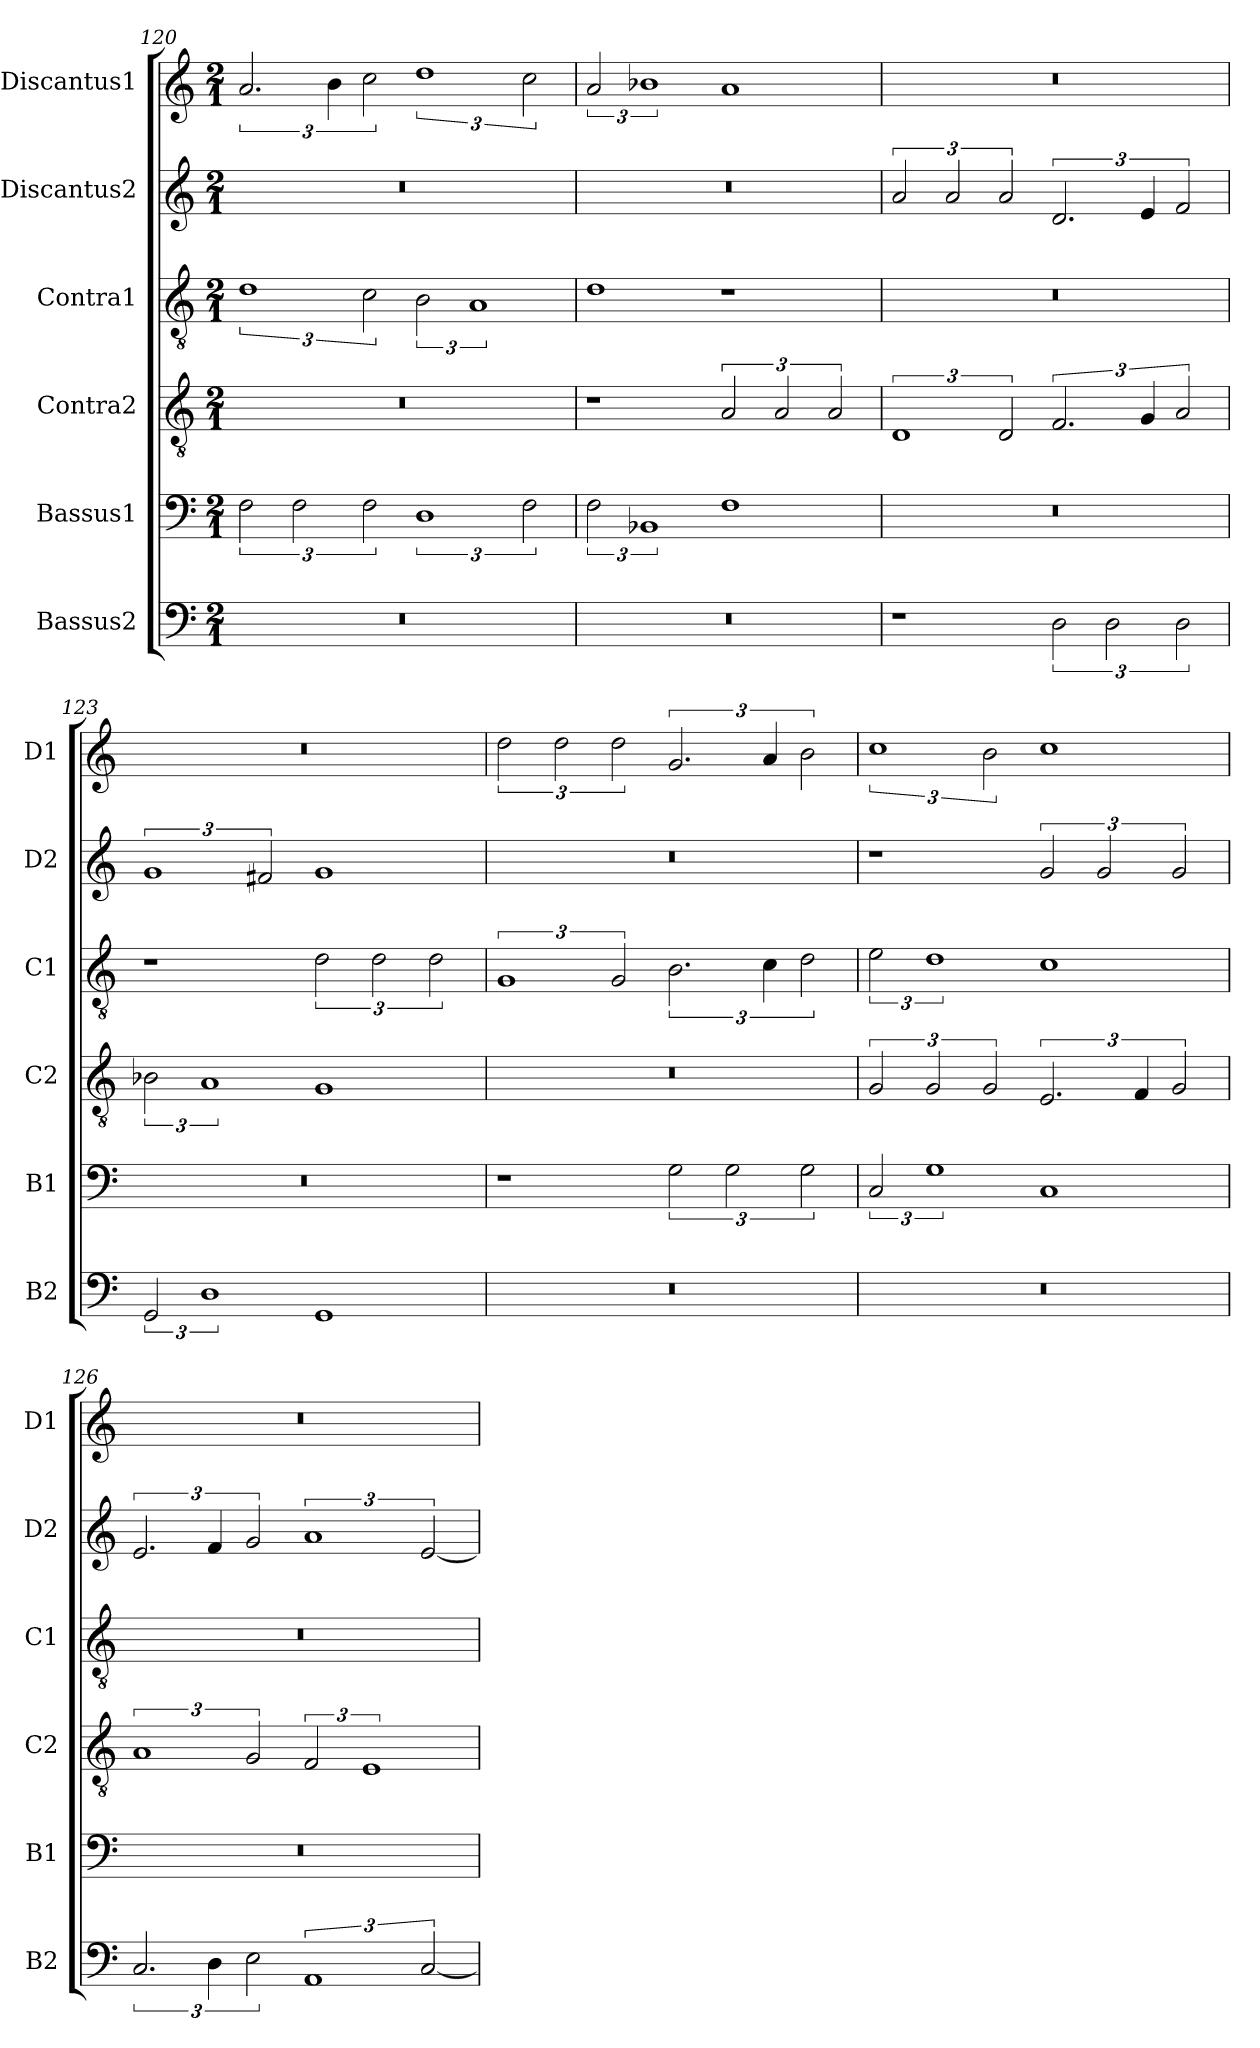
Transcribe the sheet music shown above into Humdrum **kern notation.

**kern	**kern	**kern	**kern	**kern	**kern
*part6	*part5	*part4	*part3	*part2	*part1
*staff6	*staff5	*staff4	*staff3	*staff2	*staff1
*I"Bassus2	*I"Bassus1	*I"Contra2	*I"Contra1	*I"Discantus2	*I"Discantus1
*I'B2	*I'B1	*I'C2	*I'C1	*I'D2	*I'D1
*clefF4	*clefF4	*clefGv2	*clefGv2	*clefG2	*clefG2
*k[]	*k[]	*k[]	*k[]	*k[]	*k[]
*M2/1	*M2/1	*M2/1	*M2/1	*M2/1	*M2/1
=120	=120	=120	=120	=120	=120
0r	3F\	0r	3%2d	0r	3.a/
.	3F\	.	.	.	.
.	.	.	.	.	6b\
.	3F\	.	3c\	.	3cc\
.	3%2D	.	3B\	.	3%2dd
.	.	.	3%2A	.	.
.	3F\	.	.	.	3cc\
=121	=121	=121	=121	=121	=121
0r	3F\	1r	1d	0r	3a/
.	3%2BB-X	.	.	.	3%2b-X
.	1F	3A/	1r	.	1a
.	.	3A/	.	.	.
.	.	3A/	.	.	.
=122	=122	=122	=122	=122	=122
1r	0r	3%2D	0r	3a/	0r
.	.	.	.	3a/	.
.	.	3D/	.	3a/	.
3D\	.	3.F/	.	3.d/	.
3D\	.	.	.	.	.
.	.	6G/	.	6e/	.
3D\	.	3A/	.	3f/	.
=123	=123	=123	=123	=123	=123
3GG/	0r	3B-X\	1r	3%2g	0r
3%2D	.	3%2A	.	.	.
.	.	.	.	3f#X/	.
1GG	.	1G	3d\	1g	.
.	.	.	3d\	.	.
.	.	.	3d\	.	.
=124	=124	=124	=124	=124	=124
0r	1r	0r	3%2G	0r	3dd\
.	.	.	.	.	3dd\
.	.	.	3G/	.	3dd\
.	3G\	.	3.B\	.	3.g/
.	3G\	.	.	.	.
.	.	.	6c\	.	6a/
.	3G\	.	3d\	.	3b\
=125	=125	=125	=125	=125	=125
0r	3C/	3G/	3e\	1r	3%2cc
.	3%2G	3G/	3%2d	.	.
.	.	3G/	.	.	3b\
.	1C	3.E/	1c	3g/	1cc
.	.	.	.	3g/	.
.	.	6F/	.	.	.
.	.	3G/	.	3g/	.
=126	=126	=126	=126	=126	=126
3.C/	0r	3%2A	0r	3.e/	0r
6D\	.	.	.	6f/	.
3E\	.	3G/	.	3g/	.
3%2AA	.	3F/	.	3%2a	.
.	.	3%2E	.	.	.
[3C/	.	.	.	[3e/	.
=	=	=	=	=	=
*-	*-	*-	*-	*-	*-
